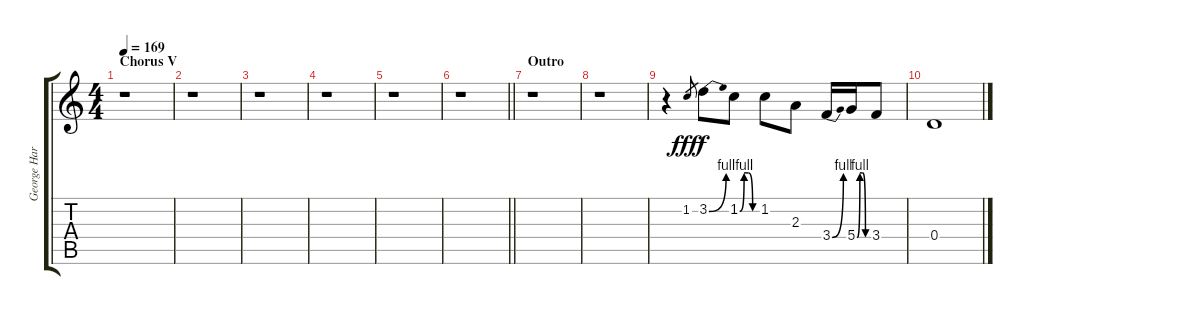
\track ("George Harrison" "George Har") {instrument electricguitarjazz}
\staff {score tabs}
\tuning (E4 B3 G3 D3 A2 E2) {hide}
\ts (4 4)
\section ("" "Chorus V")
\tempo 169
\clef g2
\ks c
r.1{dy f} |
r.1 |
r.1 |
r.1 |
r.1 |
\barLineRight lightlight
r.1 |
\section ("" "Outro")
r.1 |
r.1 |
r.4 1.2.8{gr dy fff} 3.2{be (bend 0 0 60 4)}.8{dy f} 1.2{be (custom 0 0 15 4 30 4 45 0 60 0)}.8 1.2.8 2.3.8 3.4{be (bend 0 0 60 4)}.16 5.4{be (custom 0 0 15 4 30 4 45 0 60 0)}.16 3.4.8 |
0.4.1
